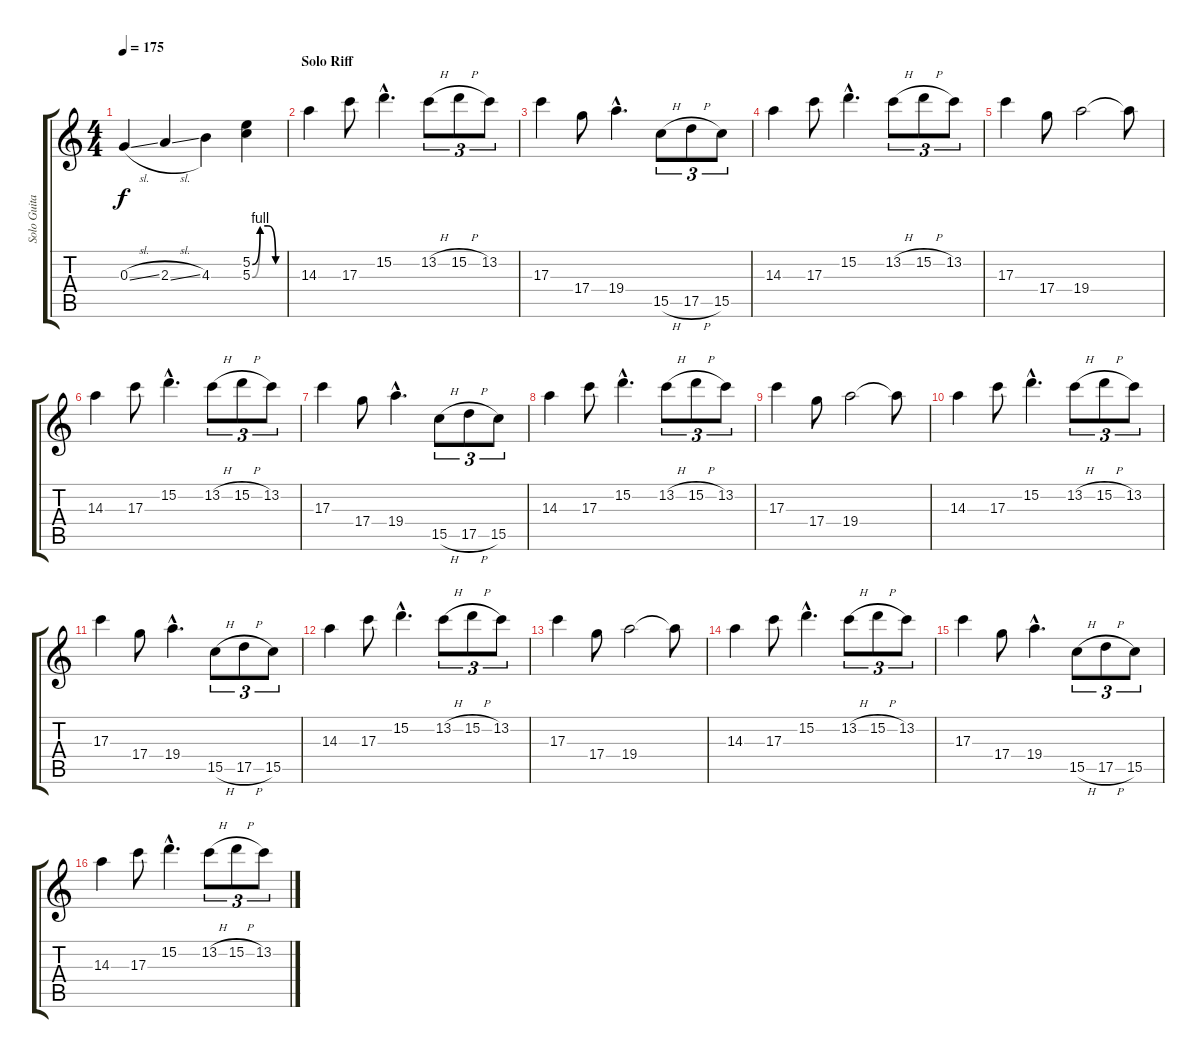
\track ("Solo Guitar" "Solo Guita") {instrument distortionguitar}
\staff {score tabs}
\tuning (E4 B3 G3 D3 A2 E2) {hide}
\ts (4 4)
\tempo 175
\clef g2
\ks c
0.3{sl}.4{dy f} 2.3{sl}.4 4.3.4 (5.2{be (custom 0 0 15 4 30 4 45 0 60 0)} 5.3{be (custom 0 0 15 4 30 4 45 0 60 0)}).4 |
\section ("" "Solo Riff")
14.3.4 17.3.8 15.2{hac}.4{d} 13.2{h}.8{tu (3 2)} 15.2{h}.8{tu (3 2)} 13.2.8{tu (3 2)} |
17.3.4 17.4.8 19.4{hac}.4{d} 15.5{h}.8{tu (3 2)} 17.5{h}.8{tu (3 2)} 15.5.8{tu (3 2)} |
14.3.4 17.3.8 15.2{hac}.4{d} 13.2{h}.8{tu (3 2)} 15.2{h}.8{tu (3 2)} 13.2.8{tu (3 2)} |
17.3.4 17.4.8 19.4.2 19.4{t}.8 |
14.3.4 17.3.8 15.2{hac}.4{d} 13.2{h}.8{tu (3 2)} 15.2{h}.8{tu (3 2)} 13.2.8{tu (3 2)} |
17.3.4 17.4.8 19.4{hac}.4{d} 15.5{h}.8{tu (3 2)} 17.5{h}.8{tu (3 2)} 15.5.8{tu (3 2)} |
14.3.4 17.3.8 15.2{hac}.4{d} 13.2{h}.8{tu (3 2)} 15.2{h}.8{tu (3 2)} 13.2.8{tu (3 2)} |
17.3.4 17.4.8 19.4.2 19.4{t}.8 |
14.3.4 17.3.8 15.2{hac}.4{d} 13.2{h}.8{tu (3 2)} 15.2{h}.8{tu (3 2)} 13.2.8{tu (3 2)} |
17.3.4 17.4.8 19.4{hac}.4{d} 15.5{h}.8{tu (3 2)} 17.5{h}.8{tu (3 2)} 15.5.8{tu (3 2)} |
14.3.4 17.3.8 15.2{hac}.4{d} 13.2{h}.8{tu (3 2)} 15.2{h}.8{tu (3 2)} 13.2.8{tu (3 2)} |
17.3.4 17.4.8 19.4.2 19.4{t}.8 |
14.3.4 17.3.8 15.2{hac}.4{d} 13.2{h}.8{tu (3 2)} 15.2{h}.8{tu (3 2)} 13.2.8{tu (3 2)} |
17.3.4 17.4.8 19.4{hac}.4{d} 15.5{h}.8{tu (3 2)} 17.5{h}.8{tu (3 2)} 15.5.8{tu (3 2)} |
14.3.4 17.3.8 15.2{hac}.4{d} 13.2{h}.8{tu (3 2)} 15.2{h}.8{tu (3 2)} 13.2.8{tu (3 2)}
